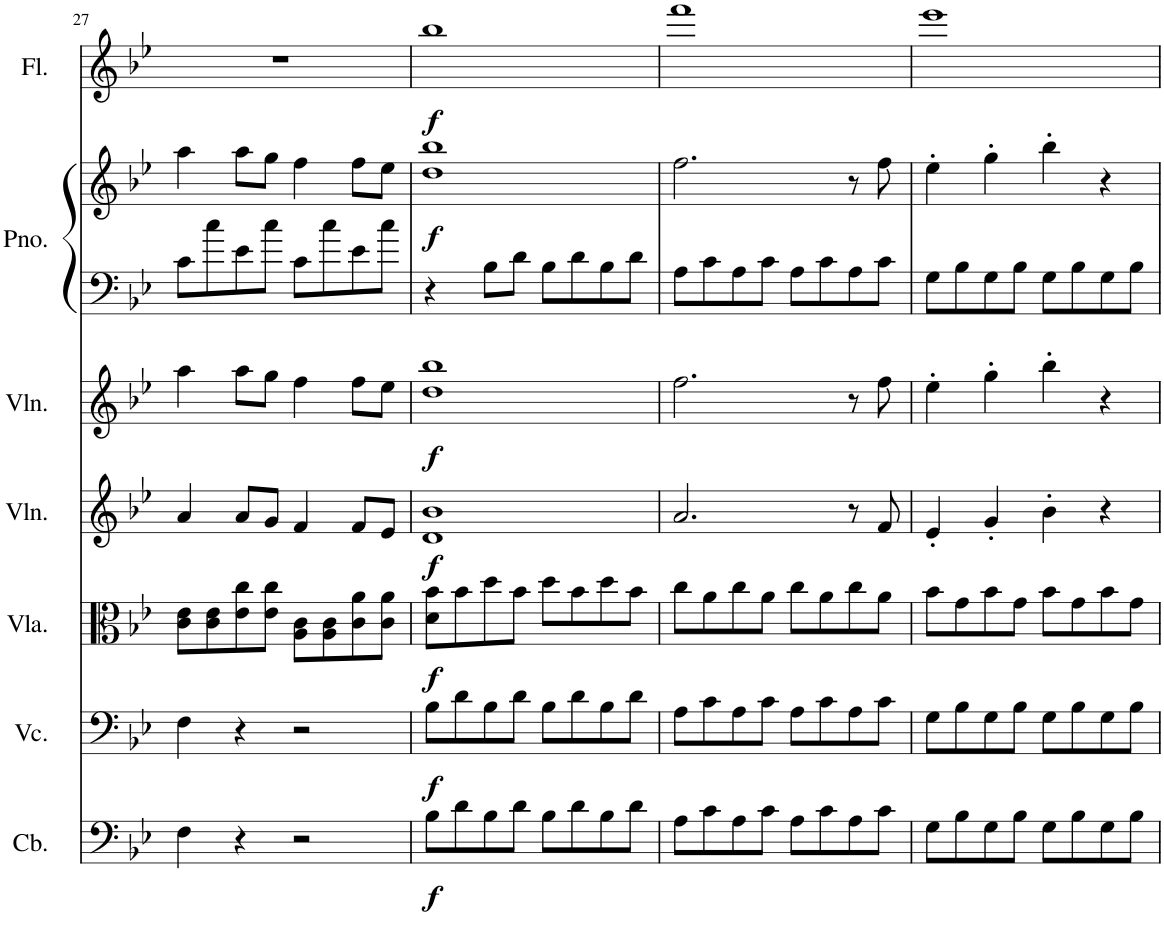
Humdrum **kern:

**kern	**dynam	**kern	**dynam	**kern	**dynam	**kern	**dynam	**kern	**dynam	**kern	**kern	**dynam	**kern	**dynam
*part7	*part7	*part6	*part6	*part5	*part5	*part4	*part4	*part3	*part3	*part2	*part2	*part2	*part1	*part1
*staff8	*staff8	*staff7	*staff7	*staff6	*staff6	*staff5	*staff5	*staff4	*staff4	*staff3	*staff2	*staff2/3	*staff1	*staff1
*I"Contrabass	*	*I"Violoncello	*	*I"Viola	*	*I"Violin	*	*I"Violin	*	*I"Piano	*	*	*I"Flute	*
*I'Cb.	*	*I'Vc.	*	*I'Vla.	*	*I'Vln.	*	*I'Vln.	*	*I'Pno.	*	*	*I'Fl.	*
!!LO:PB:g=z
*clefF4	*	*clefF4	*	*clefC3	*	*clefG2	*	*clefG2	*	*clefF4	*clefG2	*	*clefG2	*
*Trd7c12	*	*	*	*	*	*	*	*	*	*	*	*	*	*
*k[b-e-]	*	*k[b-e-]	*	*k[b-e-]	*	*k[b-e-]	*	*k[b-e-]	*	*k[b-e-]	*k[b-e-]	*	*k[b-e-]	*
*M2/2	*	*M2/2	*	*M2/2	*	*M2/2	*	*M2/2	*	*M2/2	*M2/2	*	*M2/2	*
*met(c|)	*	*met(c|)	*	*met(c|)	*	*met(c|)	*	*met(c|)	*	*met(c|)	*met(c|)	*	*met(c|)	*
=27	=27	=27	=27	=27	=27	=27	=27	=27	=27	=27	=27	=27	=27	=27
4F\	.	4F\	.	8c\ 8e-\L	.	4a/	.	4aa\	.	8c\L	4aa\	.	1r	.
.	.	.	.	8c\ 8e-\	.	.	.	.	.	8cc\	.	.	.	.
4r	.	4r	.	8e-\ 8cc\	.	8a/L	.	8aa\L	.	8e-\	8aa\L	.	.	.
.	.	.	.	8e-\ 8cc\J	.	8g/J	.	8gg\J	.	8cc\J	8gg\J	.	.	.
2r	.	2r	.	8A\ 8c\L	.	4f/	.	4ff\	.	8c\L	4ff\	.	.	.
.	.	.	.	8A\ 8c\	.	.	.	.	.	8cc\	.	.	.	.
.	.	.	.	8c\ 8a\	.	8f/L	.	8ff\L	.	8e-\	8ff\L	.	.	.
.	.	.	.	8c\ 8a\J	.	8e-/J	.	8ee-\J	.	8cc\J	8ee-\J	.	.	.
=28	=28	=28	=28	=28	=28	=28	=28	=28	=28	=28	=28	=28	=28	=28
!	!LO:DY:b	!	!LO:DY:b	!	!LO:DY:b	!	!LO:DY:b	!	!LO:DY:b	!	!	!LO:DY:b	!	!LO:DY:b
8B-\L	f	8B-\L	f	8d\ 8b-\L	f	1d 1b-	f	1dd 1bb-	f	4r	1dd 1bb-	f	1bb-	f
8d\	.	8d\	.	8b-\	.	.	.	.	.	.	.	.	.	.
8B-\	.	8B-\	.	8dd\	.	.	.	.	.	8B-\L	.	.	.	.
8d\J	.	8d\J	.	8b-\J	.	.	.	.	.	8d\J	.	.	.	.
8B-\L	.	8B-\L	.	8dd\L	.	.	.	.	.	8B-\L	.	.	.	.
8d\	.	8d\	.	8b-\	.	.	.	.	.	8d\	.	.	.	.
8B-\	.	8B-\	.	8dd\	.	.	.	.	.	8B-\	.	.	.	.
8d\J	.	8d\J	.	8b-\J	.	.	.	.	.	8d\J	.	.	.	.
=29	=29	=29	=29	=29	=29	=29	=29	=29	=29	=29	=29	=29	=29	=29
8A\L	.	8A\L	.	8cc\L	.	2.a/	.	2.ff\	.	8A\L	2.ff\	.	1fff	.
8c\	.	8c\	.	8a\	.	.	.	.	.	8c\	.	.	.	.
8A\	.	8A\	.	8cc\	.	.	.	.	.	8A\	.	.	.	.
8c\J	.	8c\J	.	8a\J	.	.	.	.	.	8c\J	.	.	.	.
8A\L	.	8A\L	.	8cc\L	.	.	.	.	.	8A\L	.	.	.	.
8c\	.	8c\	.	8a\	.	.	.	.	.	8c\	.	.	.	.
8A\	.	8A\	.	8cc\	.	8r	.	8r	.	8A\	8r	.	.	.
8c\J	.	8c\J	.	8a\J	.	8f/	.	8ff\	.	8c\J	8ff\	.	.	.
=30	=30	=30	=30	=30	=30	=30	=30	=30	=30	=30	=30	=30	=30	=30
8G\L	.	8G\L	.	8b-\L	.	4e-'/	.	4ee-'\	.	8G\L	4ee-'\	.	1eee-	.
8B-\	.	8B-\	.	8g\	.	.	.	.	.	8B-\	.	.	.	.
8G\	.	8G\	.	8b-\	.	4g'/	.	4gg'\	.	8G\	4gg'\	.	.	.
8B-\J	.	8B-\J	.	8g\J	.	.	.	.	.	8B-\J	.	.	.	.
8G\L	.	8G\L	.	8b-\L	.	4b-'\	.	4bb-'\	.	8G\L	4bb-'\	.	.	.
8B-\	.	8B-\	.	8g\	.	.	.	.	.	8B-\	.	.	.	.
8G\	.	8G\	.	8b-\	.	4r	.	4r	.	8G\	4r	.	.	.
8B-\J	.	8B-\J	.	8g\J	.	.	.	.	.	8B-\J	.	.	.	.
=	=	=	=	=	=	=	=	=	=	=	=	=	=	=
*-	*-	*-	*-	*-	*-	*-	*-	*-	*-	*-	*-	*-	*-	*-
